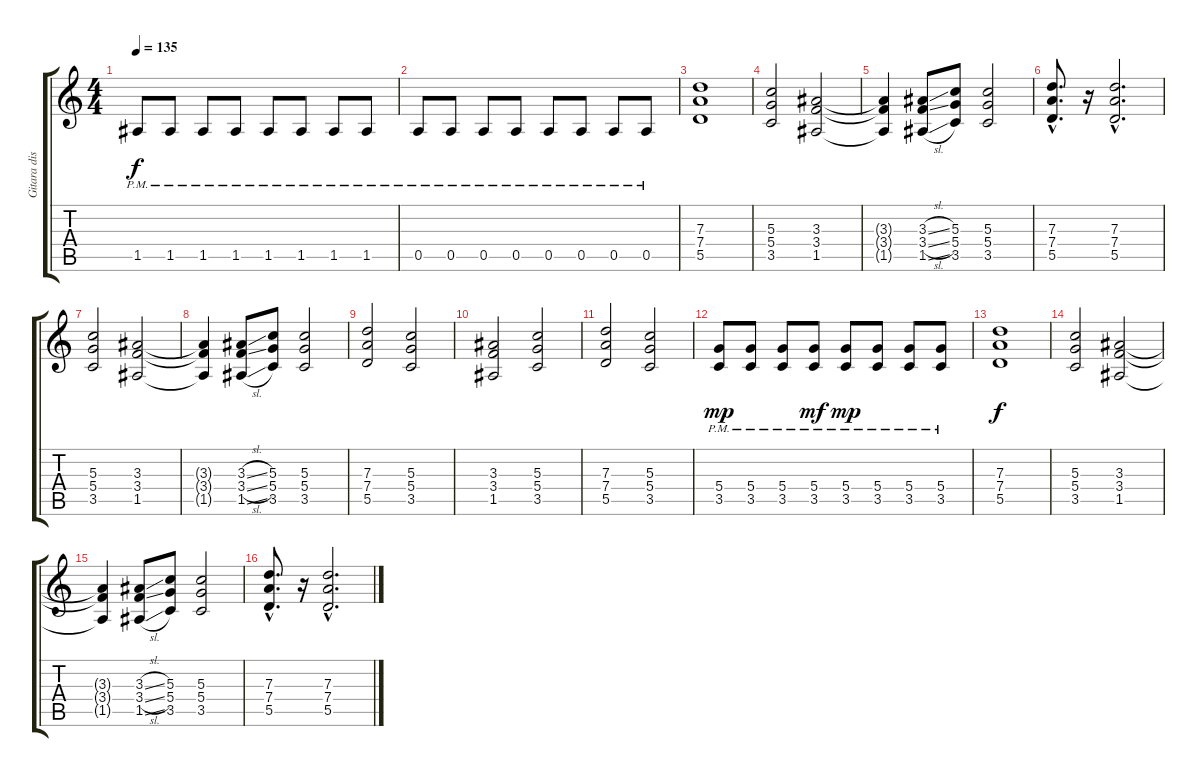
\track ("Gitara disto 1" "Gitara dis") {instrument distortionguitar}
\staff {score tabs}
\tuning (E4 B3 G3 D3 A2 E2) {hide}
\ts (4 4)
\tempo 135
\clef g2
\ks c
1.5{pm}.8{dy f} 1.5{pm}.8 1.5{pm}.8 1.5{pm}.8 1.5{pm}.8 1.5{pm}.8 1.5{pm}.8 1.5{pm}.8 |
0.5{pm}.8 0.5{pm}.8 0.5{pm}.8 0.5{pm}.8 0.5{pm}.8 0.5{pm}.8 0.5{pm}.8 0.5{pm}.8 |
(7.3 7.4 5.5).1 |
(5.3 5.4 3.5).2 (3.3 3.4 1.5).2 |
(3.3{t} 3.4{t} 1.5{t}).4 (3.3{sl} 3.4{sl} 1.5{sl}).8 (5.3 5.4 3.5).8 (5.3 5.4 3.5).2 |
(7.3{hac} 7.4{hac} 5.5{hac}).8{d} r.16 (7.3{hac} 7.4{hac} 5.5{hac}).2{d} |
(5.3 5.4 3.5).2 (3.3 3.4 1.5).2 |
(3.3{t} 3.4{t} 1.5{t}).4 (3.3{sl} 3.4{sl} 1.5{sl}).8 (5.3 5.4 3.5).8 (5.3 5.4 3.5).2 |
(7.3 7.4 5.5).2 (5.3 5.4 3.5).2 |
(3.3 3.4 1.5).2 (5.3 5.4 3.5).2 |
(7.3 7.4 5.5).2 (5.3 5.4 3.5).2 |
(5.4{pm} 3.5).8{dy mp} (5.4{pm} 3.5).8 (5.4{pm} 3.5).8 (5.4{pm} 3.5).8{dy mf} (5.4{pm} 3.5).8{dy mp} (5.4{pm} 3.5).8 (5.4{pm} 3.5).8 (5.4{pm} 3.5).8 |
(7.3 7.4 5.5).1{dy f} |
(5.3 5.4 3.5).2 (3.3 3.4 1.5).2 |
(3.3{t} 3.4{t} 1.5{t}).4 (3.3{sl} 3.4{sl} 1.5{sl}).8 (5.3 5.4 3.5).8 (5.3 5.4 3.5).2 |
(7.3{hac} 7.4{hac} 5.5{hac}).8{d} r.16 (7.3{hac} 7.4{hac} 5.5{hac}).2{d}
